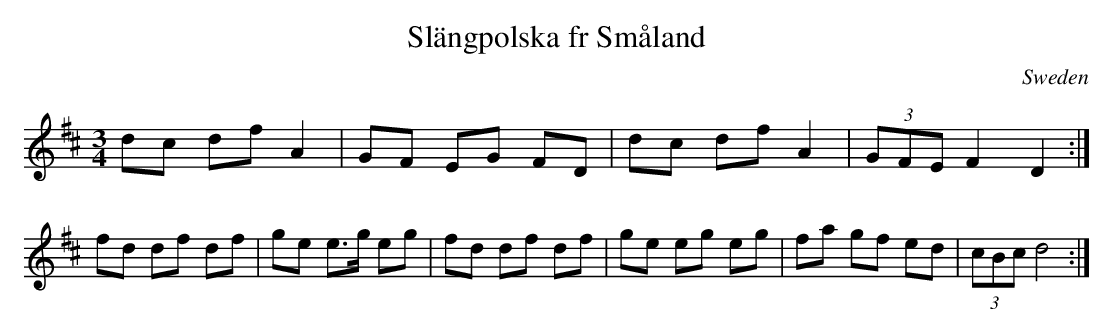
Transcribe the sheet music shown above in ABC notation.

X:1
T:Slängpolska fr Småland
M:3/4
O:Sweden
K:D major
dc df A2| GF EG FD| dc df A2| (3GFE F2 D2 :|
fd df df| ge e>g eg| fd df df| ge eg eg|\
fa gf ed | (3cBc d4:|
